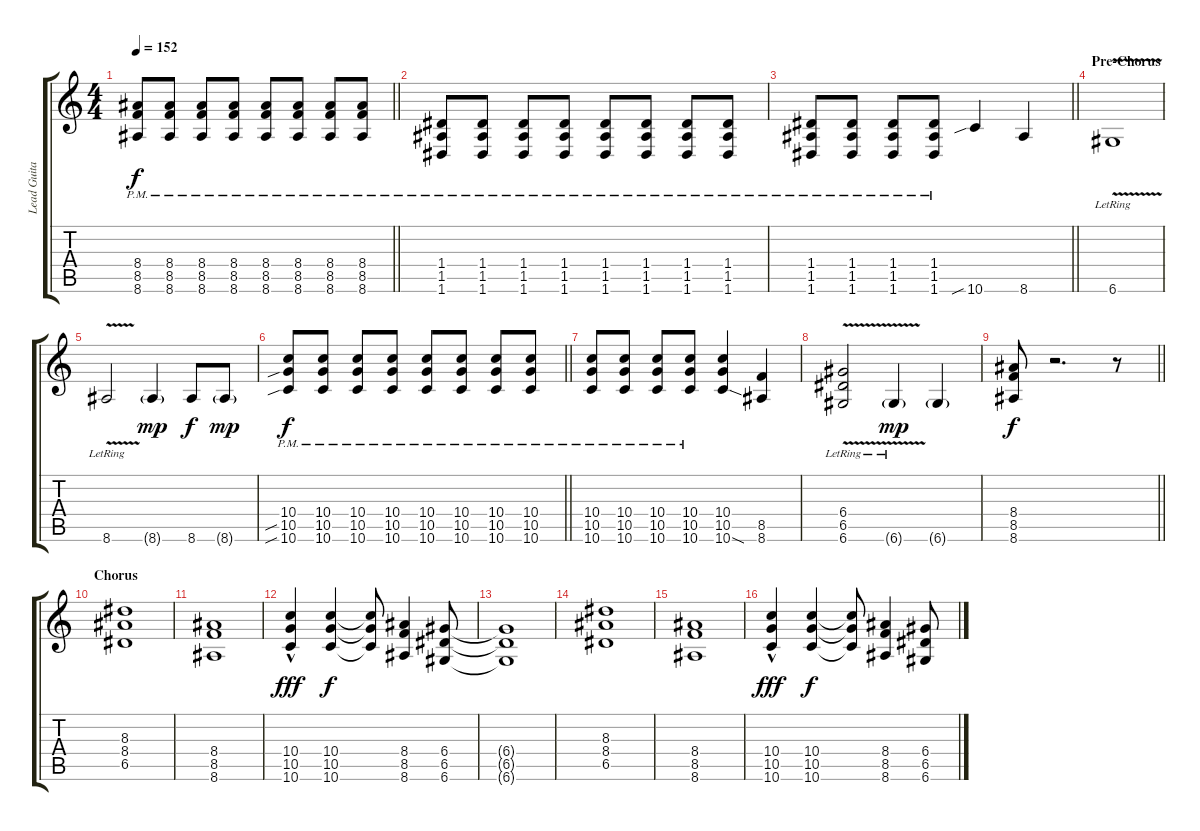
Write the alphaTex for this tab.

\track ("Lead Guitar" "Lead Guita") {instrument overdrivenguitar}
\staff {score tabs}
\tuning (E4 B3 G3 D3 A2 D2) {hide}
\ts (4 4)
\tempo 152
\clef g2
\barLineRight lightlight
\ks c
(8.4{pm} 8.5{pm} 8.6{pm}).8{dy f} (8.4{pm} 8.5{pm} 8.6{pm}).8 (8.4{pm} 8.5{pm} 8.6{pm}).8 (8.4{pm} 8.5{pm} 8.6{pm}).8 (8.4{pm} 8.5{pm} 8.6{pm}).8 (8.4{pm} 8.5{pm} 8.6{pm}).8 (8.4{pm} 8.5{pm} 8.6{pm}).8 (8.4{pm} 8.5{pm} 8.6{pm}).8 |
(1.4{pm} 1.5{pm} 1.6{pm}).8 (1.4{pm} 1.5{pm} 1.6{pm}).8 (1.4{pm} 1.5{pm} 1.6{pm}).8 (1.4{pm} 1.5{pm} 1.6{pm}).8 (1.4{pm} 1.5{pm} 1.6{pm}).8 (1.4{pm} 1.5{pm} 1.6{pm}).8 (1.4{pm} 1.5{pm} 1.6{pm}).8 (1.4{pm} 1.5{pm} 1.6{pm}).8 |
\barLineRight lightlight
(1.4{pm} 1.5{pm} 1.6{pm}).8 (1.4{pm} 1.5{pm} 1.6{pm}).8 (1.4{pm} 1.5{pm} 1.6{pm}).8 (1.4{pm} 1.5{pm} 1.6{pm}).8 10.6{sib}.4 8.6.4 |
\section ("" "Pre-Chorus")
6.6{v lr}.1 |
8.6{v lr}.2 8.6{g}.4{dy mp} 8.6.8{dy f} 8.6{g}.8{dy mp} |
\barLineRight lightlight
(10.4{pm} 10.5{sib pm} 10.6{sib pm}).8{dy f} (10.4{pm} 10.5{pm} 10.6{pm}).8 (10.4{pm} 10.5{pm} 10.6{pm}).8 (10.4{pm} 10.5{pm} 10.6{pm}).8 (10.4{pm} 10.5{pm} 10.6{pm}).8 (10.4{pm} 10.5{pm} 10.6{pm}).8 (10.4{pm} 10.5{pm} 10.6{pm}).8 (10.4{pm} 10.5{pm} 10.6{pm}).8 |
(10.4{pm} 10.5{pm} 10.6{pm}).8 (10.4{pm} 10.5{pm} 10.6{pm}).8 (10.4{pm} 10.5{pm} 10.6{pm}).8 (10.4{pm} 10.5{pm} 10.6{pm}).8 (10.4 10.5 10.6{sod}).4 (8.5 8.6).4 |
(6.4 6.5 6.6{v lr}).2 6.6{v g lr}.4{dy mp} 6.6{g}.4 |
\barLineRight lightlight
(8.4 8.5 8.6).8{dy f} r.2{d} r.8 |
\section ("" "Chorus")
(8.3 8.4 6.5).1 |
(8.4 8.5 8.6).1 |
(10.4{hac} 10.5 10.6).4{dy fff} (10.4 10.5 10.6).4{dy f} (10.4{t} 10.5{t} 10.6{t}).8 (8.4 8.5 8.6).4 (6.4 6.5 6.6).8 |
(6.4{t} 6.5{t} 6.6{t}).1 |
(8.3 8.4 6.5).1 |
(8.4 8.5 8.6).1 |
(10.4{hac} 10.5 10.6).4{dy fff} (10.4 10.5 10.6).4{dy f} (10.4{t} 10.5{t} 10.6{t}).8 (8.4 8.5 8.6).4 (6.4 6.5 6.6).8
